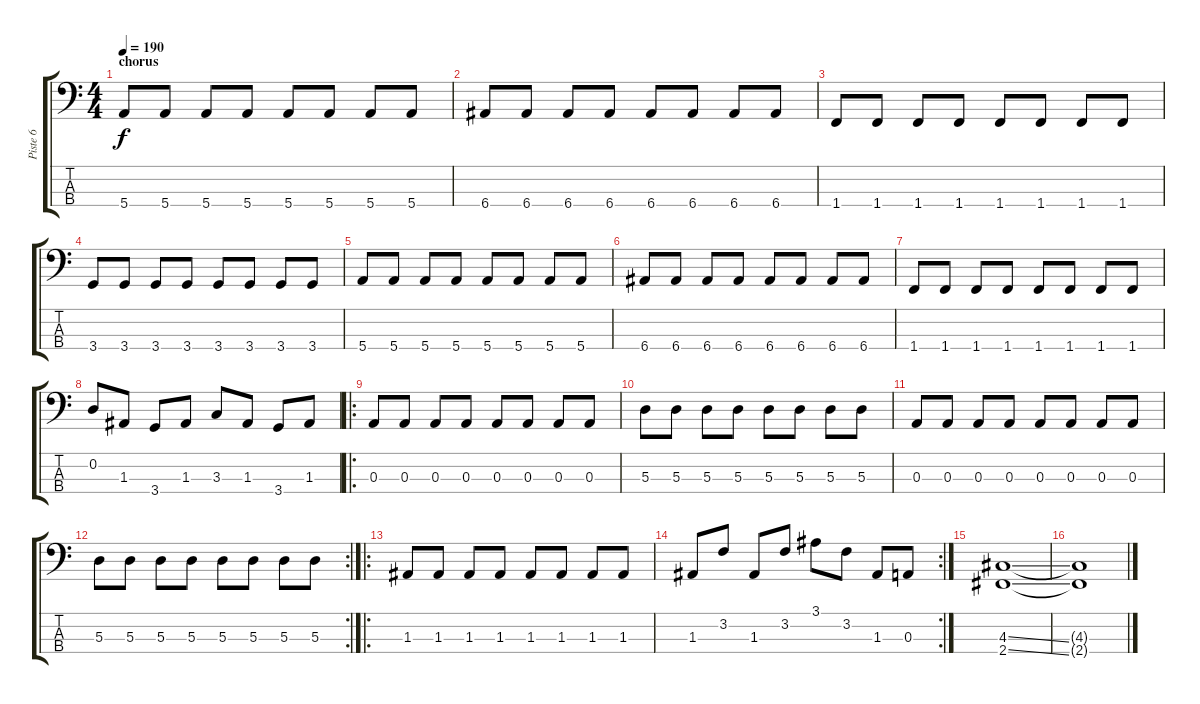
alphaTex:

\track ("Piste 6" "Piste 6") {instrument electricbassfinger}
\staff {score tabs}
\tuning (G2 D2 A1 E1) {hide}
\ts (4 4)
\section ("" "chorus")
\tempo 190
\clef f4
\ks c
5.4.8{dy f} 5.4.8 5.4.8 5.4.8 5.4.8 5.4.8 5.4.8 5.4.8 |
6.4.8 6.4.8 6.4.8 6.4.8 6.4.8 6.4.8 6.4.8 6.4.8 |
1.4.8 1.4.8 1.4.8 1.4.8 1.4.8 1.4.8 1.4.8 1.4.8 |
3.4.8 3.4.8 3.4.8 3.4.8 3.4.8 3.4.8 3.4.8 3.4.8 |
5.4.8 5.4.8 5.4.8 5.4.8 5.4.8 5.4.8 5.4.8 5.4.8 |
6.4.8 6.4.8 6.4.8 6.4.8 6.4.8 6.4.8 6.4.8 6.4.8 |
1.4.8 1.4.8 1.4.8 1.4.8 1.4.8 1.4.8 1.4.8 1.4.8 |
0.2.8 1.3.8 3.4.8 1.3.8 3.3.8 1.3.8 3.4.8 1.3.8 |
\ro
0.3.8 0.3.8 0.3.8 0.3.8 0.3.8 0.3.8 0.3.8 0.3.8 |
5.3.8 5.3.8 5.3.8 5.3.8 5.3.8 5.3.8 5.3.8 5.3.8 |
0.3.8 0.3.8 0.3.8 0.3.8 0.3.8 0.3.8 0.3.8 0.3.8 |
\rc 2
5.3.8 5.3.8 5.3.8 5.3.8 5.3.8 5.3.8 5.3.8 5.3.8 |
\ro
1.3.8 1.3.8 1.3.8 1.3.8 1.3.8 1.3.8 1.3.8 1.3.8 |
\rc 2
1.3.8 3.2.8 1.3.8 3.2.8 3.1.8 3.2.8 1.3.8 0.3.8 |
(4.3{ss} 2.4{ss}).1 |
(4.3{t} 2.4{t}).1
